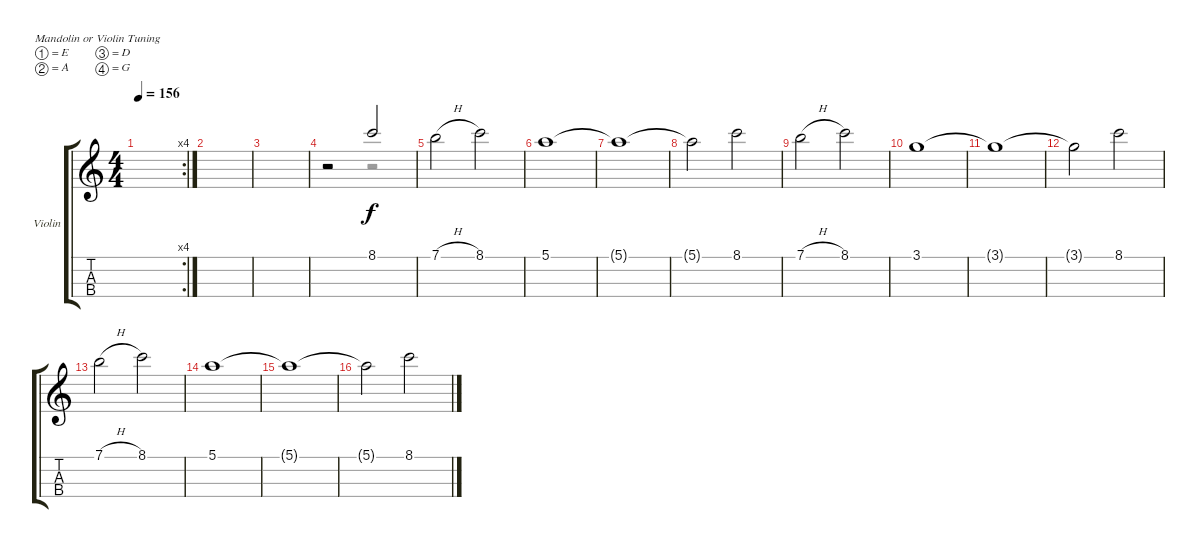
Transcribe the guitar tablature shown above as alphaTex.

\defaultSystemsLayout 4
\bracketExtendMode groupsimilarinstruments
\firstSystemTrackNameOrientation horizontal
\otherSystemsTrackNameOrientation horizontal
\track ("Violin" "Violin") {instrument violin}
\staff {score tabs}
\tuning (E5 A4 D4 G3)
\voice
\rc 4
\ts (4 4)
\tempo 156
\clef g2
\scale
0.354497
\ks c
|
\scale
0.333333 |
\scale
0.333333 |
\scale
0.333333 r.2 8.1.2 |
\scale
0.333333 7.1{h}.2 8.1.2 |
\scale
0.333333 5.1.1 |
\scale
0.333333 5.1{t}.1 |
\scale
0.333333 5.1{t}.2 8.1.2 |
\scale
0.333333 7.1{h}.2 8.1.2 |
\scale
0.333333 3.1.1 |
\scale
0.333333 3.1{t}.1 |
\scale
0.333333 3.1{t}.2 8.1.2 |
\scale
0.333333 7.1{h}.2 8.1.2 |
\scale
0.333333 5.1.1 |
\scale
0.333333 5.1{t}.1 |
\scale
0.333333 5.1{t}.2 8.1.2
\voice
\clef g2
\ottava regular
\simile none
\scale
0.354497
\ks c
|
\scale
0.333333 |
\scale
0.333333 |
\scale
0.333333 r.2{dy ff} r.2 |
\scale
0.333333 |
\scale
0.333333 |
\scale
0.333333 |
\scale
0.333333 |
\scale
0.333333 |
\scale
0.333333 |
\scale
0.333333 |
\scale
0.333333 |
\scale
0.333333 |
\scale
0.333333 |
\scale
0.333333 |
\scale
0.333333
